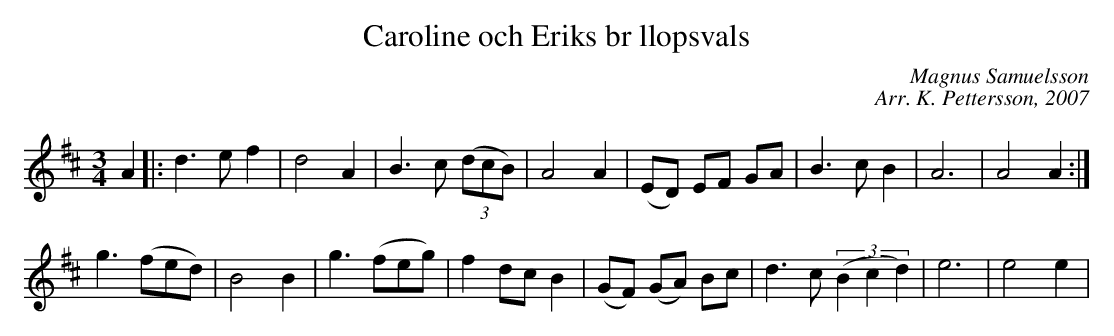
X:1
T: Caroline och Eriks br llopsvals
C: Magnus Samuelsson
C: Arr. K. Pettersson, 2007
M: 3/4
L: 1/4
K: D
V:1
A |: d>ef | d2A | B>c ((3d/c/B/) | A2A | (E/D/) E/F/ G/A/ | B>cB | A3 | A2A :|
g>(fe/d/) | B2B | g>(fe/g/) | fd/c/B | (G/F/) (G/A/) B/c/ | d>c((3Bcd) | e3 | e2e |
